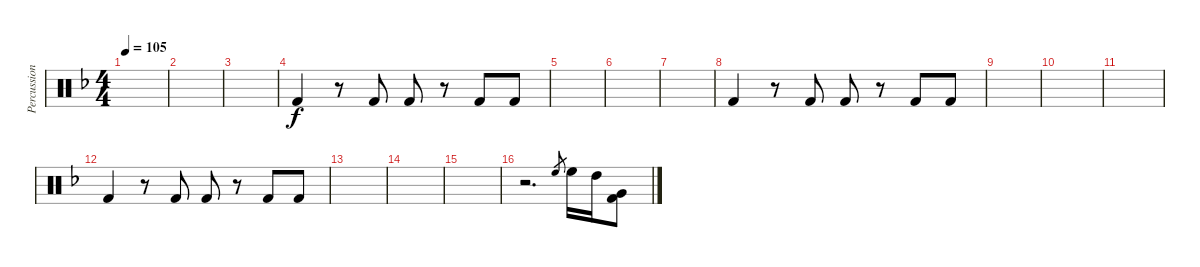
\track ("Percussion" "Percussion") {instrument percussion}
\staff {score}
\articulation defaults
\ts (4 4)
\tempo 105
\clef neutral
\ks f
|
|
|
"Kick (hit) 2".4 r.8 "Kick (hit) 2".8 "Kick (hit) 2".8 r.8 "Kick (hit) 2".8 "Kick (hit) 2".8 |
|
|
|
"Kick (hit) 2".4 r.8 "Kick (hit) 2".8 "Kick (hit) 2".8 r.8 "Kick (hit) 2".8 "Kick (hit) 2".8 |
|
|
|
"Kick (hit) 2".4 r.8 "Kick (hit) 2".8 "Kick (hit) 2".8 r.8 "Kick (hit) 2".8 "Kick (hit) 2".8 |
|
|
|
r.2{d} "High Floor Tom (hit)".8{gr} "High Floor Tom (hit)".16 "High Tom (hit)".16 ("Kick (hit) 2" "Very Low Tom (hit)").8
